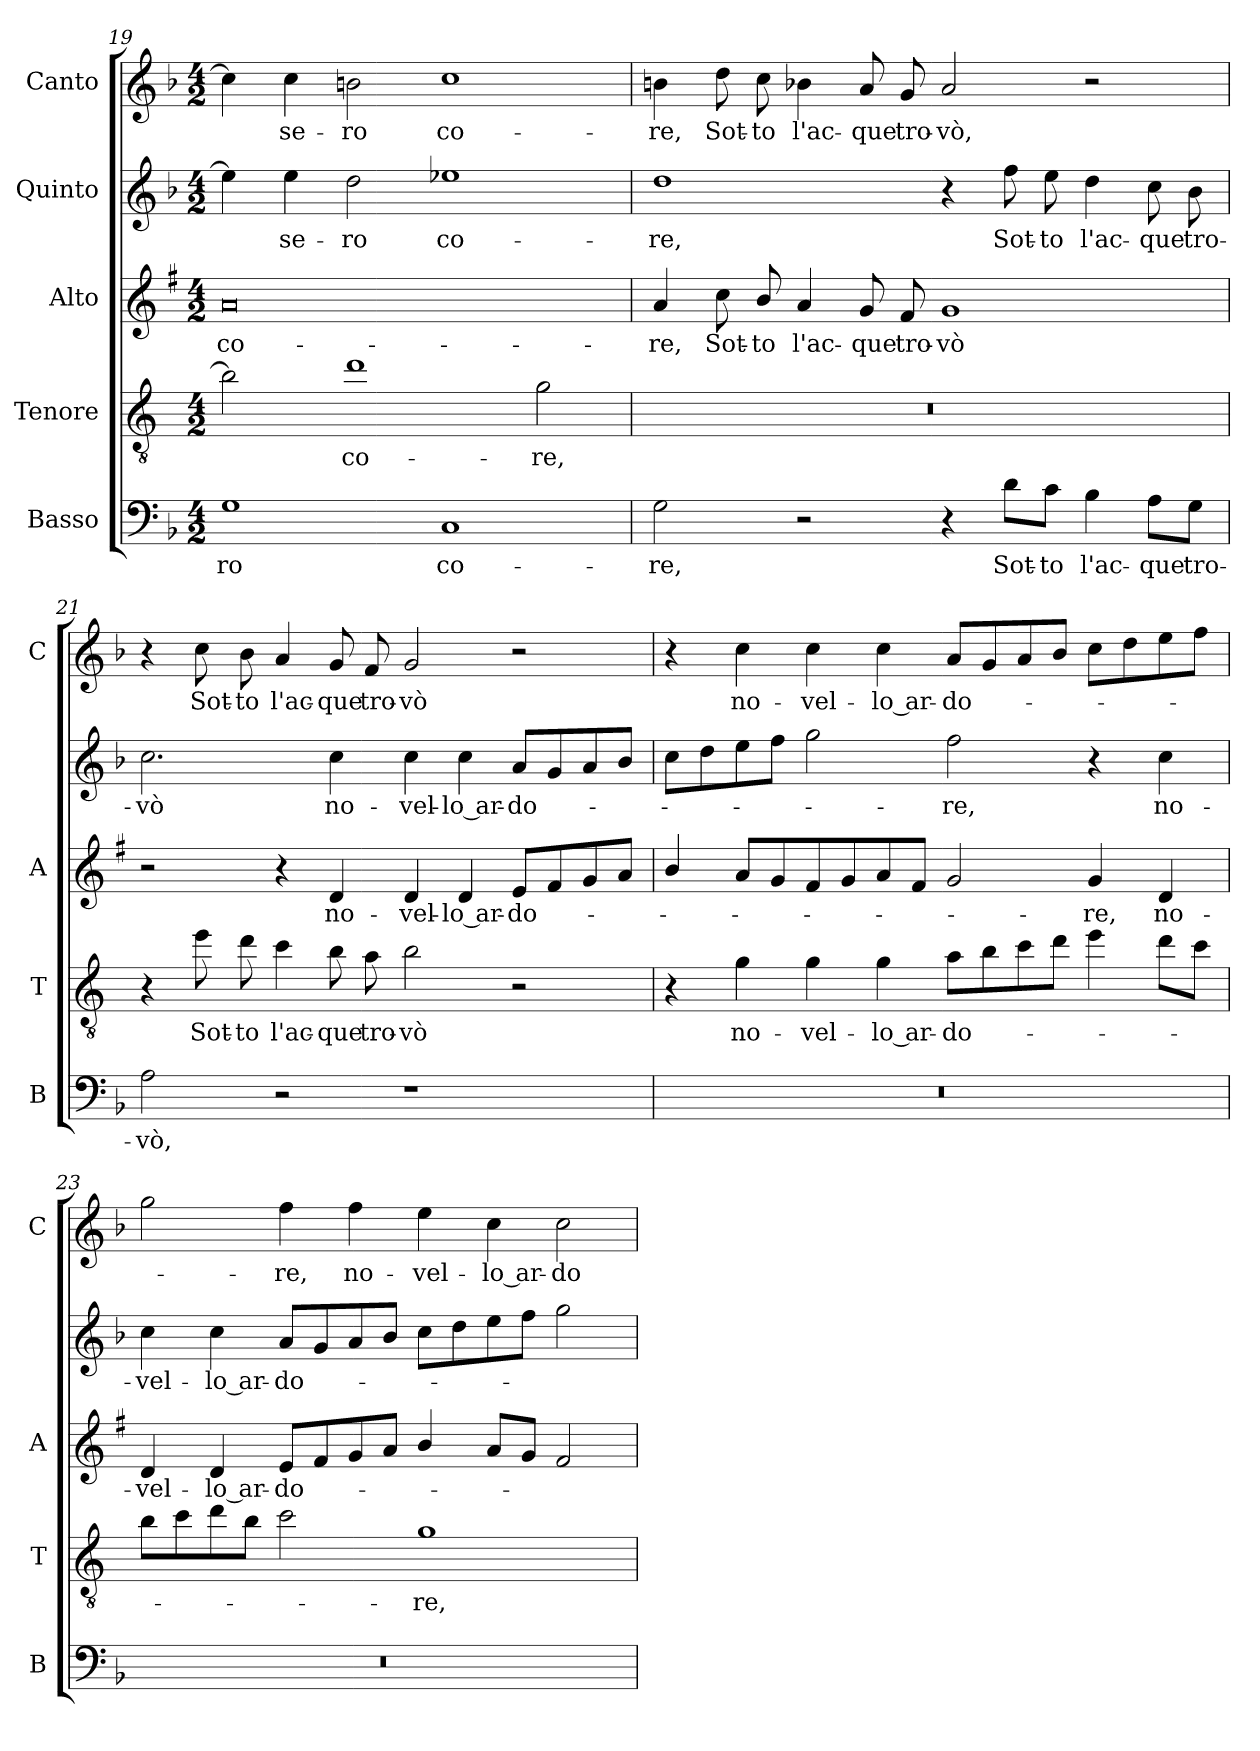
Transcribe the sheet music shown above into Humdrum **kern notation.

**kern	**text	**kern	**text	**kern	**text	**kern	**text	**kern	**text
*part5	*part5	*part4	*part4	*part3	*part3	*part2	*part2	*part1	*part1
*staff5	*staff5	*staff4	*staff4	*staff3	*staff3	*staff2	*staff2	*staff1	*staff1
*I"Basso	*	*I"Tenore	*	*I"Alto	*	*I"Quinto	*	*I"Canto	*
*I'B	*	*I'T	*	*I'A	*	*	*	*I'C	*
*clefF4	*	*clefGv2	*	*clefG2	*	*clefG2	*	*clefG2	*
*	*	*ITrd4c7	*	*ITrd1c2	*	*	*	*	*
*k[b-]	*	*k[b-]	*	*k[b-]	*	*k[b-]	*	*k[b-]	*
*F:	*	*F:	*	*F:	*	*F:	*	*F:	*
*M4/2	*	*M4/2	*	*M4/2	*	*M4/2	*	*M4/2	*
=19	=19	=19	=19	=19	=19	=19	=19	=19	=19
!	!LO:LY:b	!	!	!	!LO:LY:b	!	!	!	!
1G	-ro	2e\]	.	0g	co-	4ee\]	.	4cc\]	.
!	!	!	!	!	!	!	!LO:LY:b	!	!LO:LY:b
.	.	.	.	.	.	4ee\	-se-	4cc\	-se-
!	!	!	!LO:LY:b	!	!	!	!LO:LY:b	!	!LO:LY:b
.	.	1g	co-	.	.	2dd\	-ro	2bn\	-ro
!	!LO:LY:b	!	!	!	!	!	!LO:LY:b	!	!LO:LY:b
1C	co-	.	.	.	.	1ee-X	co-	1cc	co-
!	!	!	!LO:LY:b	!	!	!	!	!	!
.	.	2c\	-re,	.	.	.	.	.	.
=20	=20	=20	=20	=20	=20	=20	=20	=20	=20
!	!LO:LY:b	!	!	!	!LO:LY:b	!	!LO:LY:b	!	!LO:LY:b
2G\	-re,	0r	.	4g/	-re,	1dd	-re,	4bn\	-re,
!	!	!	!	!	!LO:LY:b	!	!	!	!LO:LY:b
.	.	.	.	8b-\	Sot-	.	.	8dd\	Sot-
!	!	!	!	!	!LO:LY:b	!	!	!	!LO:LY:b
.	.	.	.	8a/	-to	.	.	8cc\	-to
!	!	!	!	!	!LO:LY:b	!	!	!	!LO:LY:b
2r	.	.	.	4g/	l'ac-	.	.	4b-X\	l'ac-
!	!	!	!	!	!LO:LY:b	!	!	!	!LO:LY:b
.	.	.	.	8f/	-que	.	.	8a/	-que
!	!	!	!	!	!LO:LY:b	!	!	!	!LO:LY:b
.	.	.	.	8e/	tro-	.	.	8g/	tro-
!	!	!	!	!	!LO:LY:b	!	!	!	!LO:LY:b
4r	.	.	.	1f	-vò	4r	.	2a/	-vò,
!	!LO:LY:b	!	!	!	!	!	!LO:LY:b	!	!
8d\L	Sot-	.	.	.	.	8ff\	Sot-	.	.
!	!LO:LY:b	!	!	!	!	!	!LO:LY:b	!	!
8c\J	-to	.	.	.	.	8ee\	-to	.	.
!	!LO:LY:b	!	!	!	!	!	!LO:LY:b	!	!
4B-\	l'ac-	.	.	.	.	4dd\	l'ac-	2r	.
!	!LO:LY:b	!	!	!	!	!	!LO:LY:b	!	!
8A\L	-que	.	.	.	.	8cc\	-que	.	.
!	!LO:LY:b	!	!	!	!	!	!LO:LY:b	!	!
8G\J	tro-	.	.	.	.	8b-\	tro-	.	.
!!LO:PB:g=z
=21	=21	=21	=21	=21	=21	=21	=21	=21	=21
!	!LO:LY:b	!	!	!	!	!	!LO:LY:b	!	!
2A\	-vò,	4r	.	2r	.	2.cc\	-vò	4r	.
!	!	!	!LO:LY:b	!	!	!	!	!	!LO:LY:b
.	.	8a\	Sot-	.	.	.	.	8cc\	Sot-
!	!	!	!LO:LY:b	!	!	!	!	!	!LO:LY:b
.	.	8g\	-to	.	.	.	.	8b-\	-to
!	!	!	!LO:LY:b	!	!	!	!	!	!LO:LY:b
2r	.	4f\	l'ac-	4r	.	.	.	4a/	l'ac-
!	!	!	!LO:LY:b	!	!LO:LY:b	!	!LO:LY:b	!	!LO:LY:b
.	.	8e\	-que	4c/	no-	4cc\	no-	8g/	-que
!	!	!	!LO:LY:b	!	!	!	!	!	!LO:LY:b
.	.	8d\	tro-	.	.	.	.	8f/	tro-
!	!	!	!LO:LY:b	!	!LO:LY:b	!	!LO:LY:b	!	!LO:LY:b
1r	.	2e\	-vò	4c/	-vel-	4cc\	-vel-	2g/	-vò
!	!	!	!	!	!LO:LY:b	!	!LO:LY:b	!	!
.	.	.	.	4c/	-lo ar-	4cc\	-lo ar-	.	.
!	!	!	!	!	!LO:LY:b	!	!LO:LY:b	!	!
.	.	2r	.	8d/L	-do-	8a/L	-do-	2r	.
.	.	.	.	8e/	.	8g/	.	.	.
.	.	.	.	8f/	.	8a/	.	.	.
.	.	.	.	8g/J	.	8b-/J	.	.	.
=22	=22	=22	=22	=22	=22	=22	=22	=22	=22
0r	.	4r	.	4a/	.	8cc\L	.	4r	.
.	.	.	.	.	.	8dd\	.	.	.
!	!	!	!LO:LY:b	!	!	!	!	!	!LO:LY:b
.	.	4c\	no-	8g/L	.	8ee\	.	4cc\	no-
.	.	.	.	8f/	.	8ff\J	.	.	.
!	!	!	!LO:LY:b	!	!	!	!	!	!LO:LY:b
.	.	4c\	-vel-	8e/	.	2gg\	.	4cc\	-vel-
.	.	.	.	8f/	.	.	.	.	.
!	!	!	!LO:LY:b	!	!	!	!	!	!LO:LY:b
.	.	4c\	-lo ar-	8g/	.	.	.	4cc\	-lo ar-
.	.	.	.	8e/J	.	.	.	.	.
!	!	!	!LO:LY:b	!	!	!	!LO:LY:b	!	!LO:LY:b
.	.	8d\L	-do-	2f/	.	2ff\	-re,	8a/L	-do-
.	.	8e\	.	.	.	.	.	8g/	.
.	.	8f\	.	.	.	.	.	8a/	.
.	.	8g\J	.	.	.	.	.	8b-/J	.
!	!	!	!	!	!LO:LY:b	!	!	!	!
.	.	4a\	.	4f/	-re,	4r	.	8cc\L	.
.	.	.	.	.	.	.	.	8dd\	.
!	!	!	!	!	!LO:LY:b	!	!LO:LY:b	!	!
.	.	8g\L	.	4c/	no-	4cc\	no-	8ee\	.
.	.	8f\J	.	.	.	.	.	8ff\J	.
=23	=23	=23	=23	=23	=23	=23	=23	=23	=23
!	!	!	!	!	!LO:LY:b	!	!LO:LY:b	!	!
0r	.	8e\L	.	4c/	-vel-	4cc\	-vel-	2gg\	.
.	.	8f\	.	.	.	.	.	.	.
!	!	!	!	!	!LO:LY:b	!	!LO:LY:b	!	!
.	.	8g\	.	4c/	-lo ar-	4cc\	-lo ar-	.	.
.	.	8e\J	.	.	.	.	.	.	.
!	!	!	!	!	!LO:LY:b	!	!LO:LY:b	!	!LO:LY:b
.	.	2f\	.	8d/L	-do-	8a/L	-do-	4ff\	-re,
.	.	.	.	8e/	.	8g/	.	.	.
!	!	!	!	!	!	!	!	!	!LO:LY:b
.	.	.	.	8f/	.	8a/	.	4ff\	no-
.	.	.	.	8g/J	.	8b-/J	.	.	.
!	!	!	!LO:LY:b	!	!	!	!	!	!LO:LY:b
.	.	1c	-re,	4a/	.	8cc\L	.	4ee\	-vel-
.	.	.	.	.	.	8dd\	.	.	.
!	!	!	!	!	!	!	!	!	!LO:LY:b
.	.	.	.	8g/L	.	8ee\	.	4cc\	-lo ar-
.	.	.	.	8f/J	.	8ff\J	.	.	.
!	!	!	!	!	!	!	!	!	!LO:LY:b
.	.	.	.	2e/	.	2gg\	.	2cc\	-do-
=	=	=	=	=	=	=	=	=	=
*-	*-	*-	*-	*-	*-	*-	*-	*-	*-
